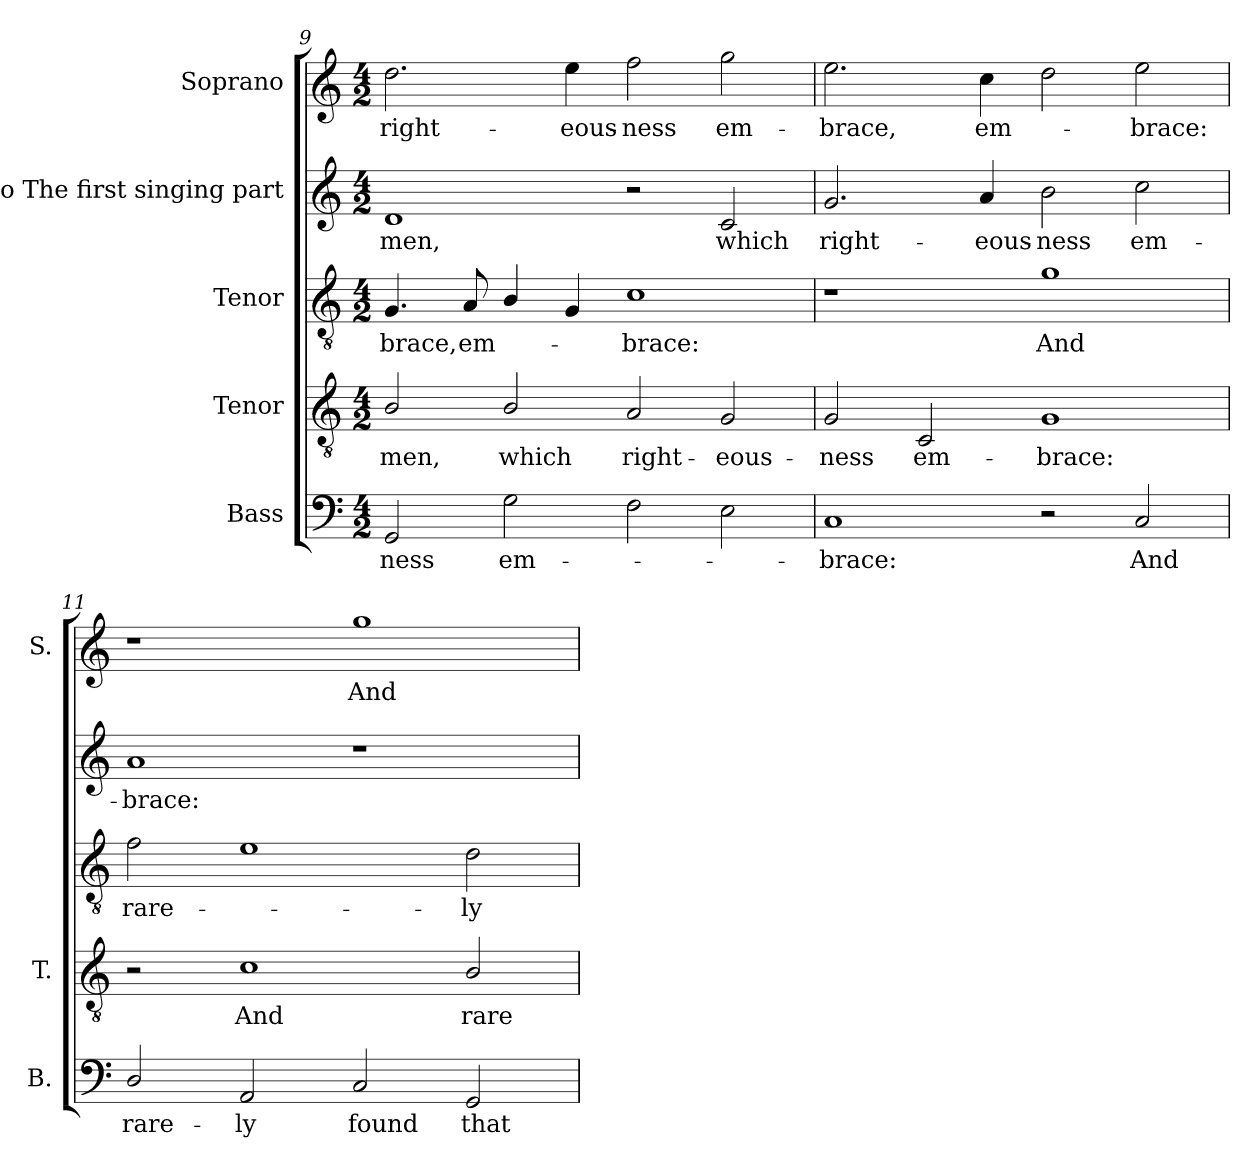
**kern	**text	**kern	**text	**kern	**text	**kern	**text	**kern	**text
*part5	*part5	*part4	*part4	*part3	*part3	*part2	*part2	*part1	*part1
*staff5	*staff5	*staff4	*staff4	*staff3	*staff3	*staff2	*staff2	*staff1	*staff1
*I"Bass	*	*I"Tenor	*	*I"Tenor	*	*I"Alto The first singing part	*	*I"Soprano	*
*I'B.	*	*I'T.	*	*	*	*	*	*I'S.	*
*clefF4	*	*clefGv2	*	*clefGv2	*	*clefG2	*	*clefG2	*
*	*	*ITrd7c12	*	*ITrd7c12	*	*ITrd7c12	*	*	*
*k[]	*	*k[]	*	*k[]	*	*k[]	*	*k[]	*
*C:	*	*C:	*	*C:	*	*C:	*	*C:	*
*M4/2	*	*M4/2	*	*M4/2	*	*M4/2	*	*M4/2	*
=9	=9	=9	=9	=9	=9	=9	=9	=9	=9
!	!LO:LY:b:color=#000000	!	!	!	!	!	!	!	!
!	!	!	!LO:LY:b:color=#000000	!	!	!	!	!	!
!	!	!	!	!	!LO:LY:b:color=#000000	!	!	!	!
!	!	!	!	!	!	!	!LO:LY:b:color=#000000	!	!
!	!	!	!	!	!	!	!	!	!LO:LY:b:color=#000000
2GGi/	-ness	2BBi/	men,	4.GGi/	-brace,	1Di	men,	2.ddi\	right-
!	!	!	!	!	!LO:LY:b:color=#000000	!	!	!	!
.	.	.	.	8AAi/	em-	.	.	.	.
!	!LO:LY:b:color=#000000	!	!	!	!	!	!	!	!
!	!	!	!LO:LY:b:color=#000000	!	!	!	!	!	!
2Gi\	em-	2BBi/	which	4BBi/	.	.	.	.	.
!	!	!	!	!	!	!	!	!	!LO:LY:b:color=#000000
.	.	.	.	4GGi/	.	.	.	4eei\	-eous-
!	!	!	!LO:LY:b:color=#000000	!	!	!	!	!	!
!	!	!	!	!	!LO:LY:b:color=#000000	!	!	!	!
!	!	!	!	!	!	!	!	!	!LO:LY:b:color=#000000
2Fi\	.	2AAi/	right-	1Ci	-brace:	2r	.	2ffi\	-ness
!	!	!	!LO:LY:b:color=#000000	!	!	!	!	!	!
!	!	!	!	!	!	!	!LO:LY:b:color=#000000	!	!
!	!	!	!	!	!	!	!	!	!LO:LY:b:color=#000000
2Ei\	.	2GGi/	-eous-	.	.	2Ci/	which	2ggi\	em-
=10	=10	=10	=10	=10	=10	=10	=10	=10	=10
!	!LO:LY:b:color=#000000	!	!	!	!	!	!	!	!
!	!	!	!LO:LY:b:color=#000000	!	!	!	!	!	!
!	!	!	!	!	!	!	!LO:LY:b:color=#000000	!	!
!	!	!	!	!	!	!	!	!	!LO:LY:b:color=#000000
1Ci	-brace:	2GGi/	-ness	1r	.	2.Gi/	right-	2.eei\	-brace,
!	!	!	!LO:LY:b:color=#000000	!	!	!	!	!	!
.	.	2CCi/	em-	.	.	.	.	.	.
!	!	!	!	!	!	!	!LO:LY:b:color=#000000	!	!
!	!	!	!	!	!	!	!	!	!LO:LY:b:color=#000000
.	.	.	.	.	.	4Ai/	-eous-	4cci\	em-
!	!	!	!LO:LY:b:color=#000000	!	!	!	!	!	!
!	!	!	!	!	!LO:LY:b:color=#000000	!	!	!	!
!	!	!	!	!	!	!	!LO:LY:b:color=#000000	!	!
2r	.	1GGi	-brace:	1Gi	And	2Bi\	-ness	2ddi\	.
!	!LO:LY:b:color=#000000	!	!	!	!	!	!	!	!
!	!	!	!	!	!	!	!LO:LY:b:color=#000000	!	!
!	!	!	!	!	!	!	!	!	!LO:LY:b:color=#000000
2Ci/	And	.	.	.	.	2ci\	em-	2eei\	-brace:
=11	=11	=11	=11	=11	=11	=11	=11	=11	=11
!	!LO:LY:b:color=#000000	!	!	!	!	!	!	!	!
!	!	!	!	!	!LO:LY:b:color=#000000	!	!	!	!
!	!	!	!	!	!	!	!LO:LY:b:color=#000000	!	!
2Di/	rare-	2r	.	2Fi\	rare-	1Ai	-brace:	1r	.
!	!LO:LY:b:color=#000000	!	!	!	!	!	!	!	!
!	!	!	!LO:LY:b:color=#000000	!	!	!	!	!	!
2AAi/	-ly	1Ci	And	1Ei	.	.	.	.	.
!	!LO:LY:b:color=#000000	!	!	!	!	!	!	!	!
!	!	!	!	!	!	!	!	!	!LO:LY:b:color=#000000
2Ci/	found	.	.	.	.	1r	.	1ggi	And
!	!LO:LY:b:color=#000000	!	!	!	!	!	!	!	!
!	!	!	!LO:LY:b:color=#000000	!	!	!	!	!	!
!	!	!	!	!	!LO:LY:b:color=#000000	!	!	!	!
2GGi/	that	2BBi/	rare-	2Di\	-ly	.	.	.	.
=	=	=	=	=	=	=	=	=	=
*-	*-	*-	*-	*-	*-	*-	*-	*-	*-
